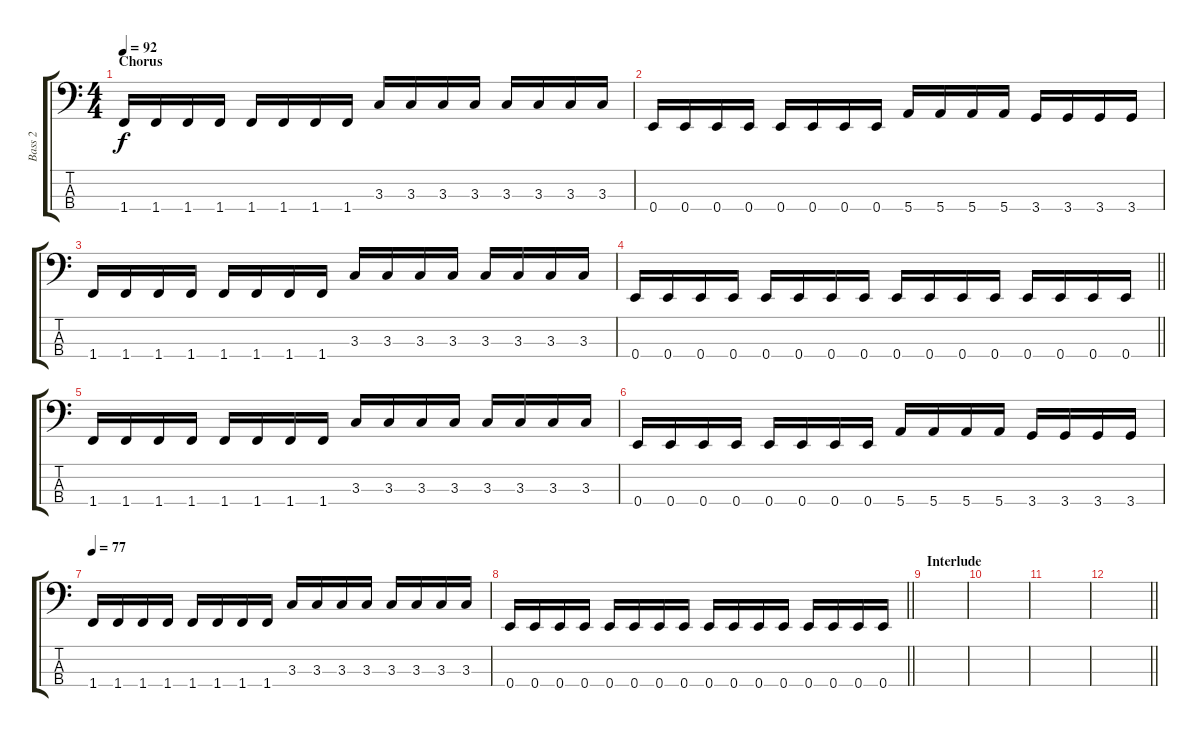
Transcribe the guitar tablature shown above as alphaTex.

\track ("Bass 2" "Bass 2") {instrument electricbassfinger}
\staff {score tabs}
\tuning (G2 D2 A1 E1) {hide}
\ts (4 4)
\section ("" "Chorus")
\tempo 92
\clef f4
\ks c
1.4.16{dy f} 1.4.16 1.4.16 1.4.16 1.4.16 1.4.16 1.4.16 1.4.16 3.3.16 3.3.16 3.3.16 3.3.16 3.3.16 3.3.16 3.3.16 3.3.16 |
0.4.16 0.4.16 0.4.16 0.4.16 0.4.16 0.4.16 0.4.16 0.4.16 5.4.16 5.4.16 5.4.16 5.4.16 3.4.16 3.4.16 3.4.16 3.4.16 |
1.4.16 1.4.16 1.4.16 1.4.16 1.4.16 1.4.16 1.4.16 1.4.16 3.3.16 3.3.16 3.3.16 3.3.16 3.3.16 3.3.16 3.3.16 3.3.16 |
\barLineRight lightlight
0.4.16 0.4.16 0.4.16 0.4.16 0.4.16 0.4.16 0.4.16 0.4.16 0.4.16 0.4.16 0.4.16 0.4.16 0.4.16 0.4.16 0.4.16 0.4.16 |
1.4.16 1.4.16 1.4.16 1.4.16 1.4.16 1.4.16 1.4.16 1.4.16 3.3.16 3.3.16 3.3.16 3.3.16 3.3.16 3.3.16 3.3.16 3.3.16 |
0.4.16 0.4.16 0.4.16 0.4.16 0.4.16 0.4.16 0.4.16 0.4.16 5.4.16 5.4.16 5.4.16 5.4.16 3.4.16 3.4.16 3.4.16 3.4.16 |
\tempo 77
1.4.16 1.4.16 1.4.16 1.4.16 1.4.16 1.4.16 1.4.16 1.4.16 3.3.16 3.3.16 3.3.16 3.3.16 3.3.16 3.3.16 3.3.16 3.3.16 |
\barLineRight lightlight
0.4.16 0.4.16 0.4.16 0.4.16 0.4.16 0.4.16 0.4.16 0.4.16 0.4.16 0.4.16 0.4.16 0.4.16 0.4.16 0.4.16 0.4.16 0.4.16 |
\section ("" "Interlude")
|
|
|
\barLineRight lightlight
